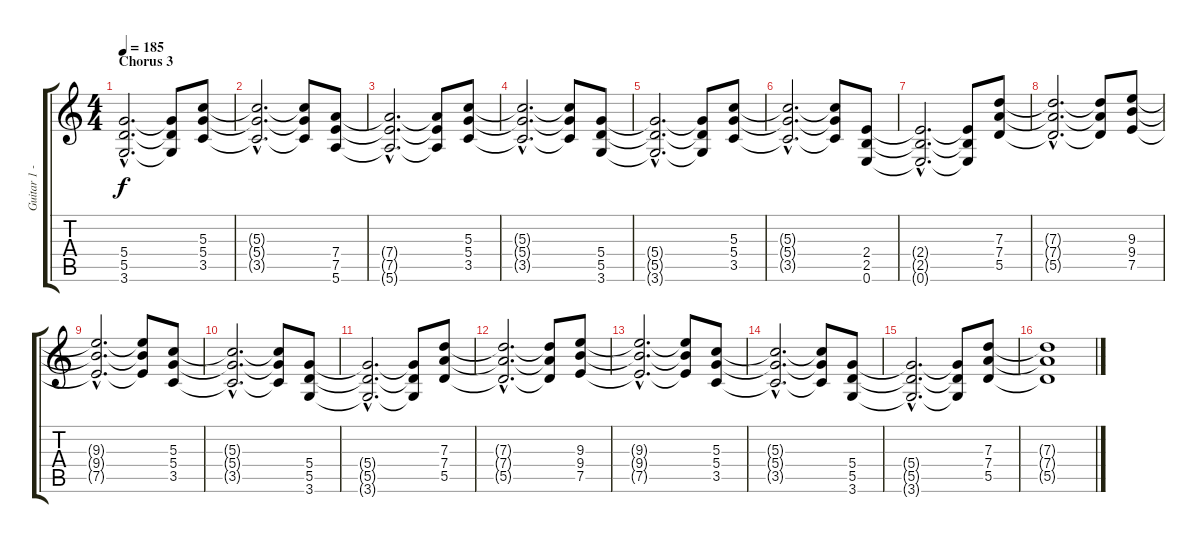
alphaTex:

\track ("Guitar 1 - Murray" "Guitar 1 -") {instrument distortionguitar}
\staff {score tabs}
\tuning (E4 B3 G3 D3 A2 E2) {hide}
\ts (4 4)
\section ("" "Chorus 3")
\tempo 185
\clef g2
\ks c
(5.4{hac t} 5.5{hac t} 3.6{hac t}).2{d dy f} (5.4{t} 5.5{t} 3.6{t}).8 (5.3 5.4 3.5).8 |
(5.3{hac t} 5.4{hac t} 3.5{hac t}).2{d} (5.3{t} 5.4{t} 3.5{t}).8 (7.4 7.5 5.6).8 |
(7.4{hac t} 7.5{hac t} 5.6{hac t}).2{d} (7.4{t} 7.5{t} 5.6{t}).8 (5.3 5.4 3.5).8 |
(5.3{hac t} 5.4{hac t} 3.5{hac t}).2{d} (5.3{t} 5.4{t} 3.5{t}).8 (5.4 5.5 3.6).8 |
(5.4{hac t} 5.5{hac t} 3.6{hac t}).2{d} (5.4{t} 5.5{t} 3.6{t}).8 (5.3 5.4 3.5).8 |
(5.3{hac t} 5.4{hac t} 3.5{hac t}).2{d} (5.3{t} 5.4{t} 3.5{t}).8 (2.4 2.5 0.6).8 |
(2.4{hac t} 2.5{hac t} 0.6{hac t}).2{d} (2.4{t} 2.5{t} 0.6{t}).8 (7.3 7.4 5.5).8 |
(7.3{hac t} 7.4{hac t} 5.5{hac t}).2{d} (7.3{t} 7.4{t} 5.5{t}).8 (9.3 9.4 7.5).8 |
\section ("" "")
(9.3{hac t} 9.4{hac t} 7.5{hac t}).2{d} (9.3{t} 9.4{t} 7.5{t}).8 (5.3 5.4 3.5).8 |
(5.3{hac t} 5.4{hac t} 3.5{hac t}).2{d} (5.3{t} 5.4{t} 3.5{t}).8 (5.4 5.5 3.6).8 |
(5.4{hac t} 5.5{hac t} 3.6{hac t}).2{d} (5.4{t} 5.5{t} 3.6{t}).8 (7.3 7.4 5.5).8 |
(7.3{hac t} 7.4{hac t} 5.5{hac t}).2{d} (7.3{t} 7.4{t} 5.5{t}).8 (9.3 9.4 7.5).8 |
(9.3{hac t} 9.4{hac t} 7.5{hac t}).2{d} (9.3{t} 9.4{t} 7.5{t}).8 (5.3 5.4 3.5).8 |
(5.3{hac t} 5.4{hac t} 3.5{hac t}).2{d} (5.3{t} 5.4{t} 3.5{t}).8 (5.4 5.5 3.6).8 |
(5.4{hac t} 5.5{hac t} 3.6{hac t}).2{d} (5.4{t} 5.5{t} 3.6{t}).8 (7.3 7.4 5.5).8 |
(7.3{t} 7.4{t} 5.5{t}).1
